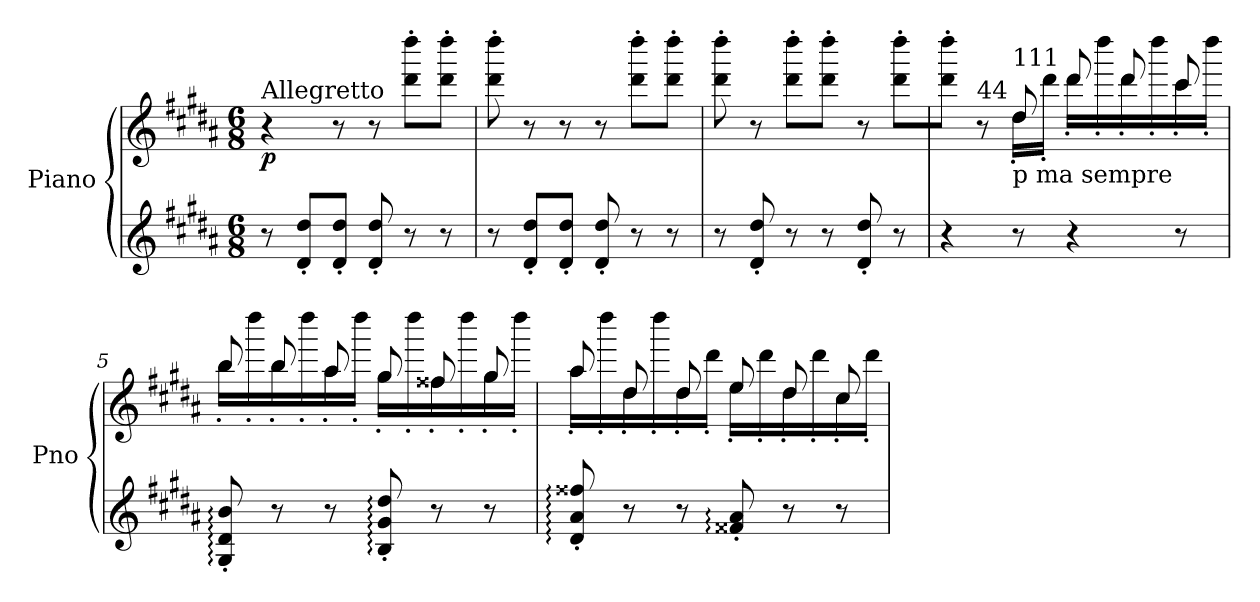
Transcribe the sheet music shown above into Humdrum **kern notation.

**kern	**kern	**dynam
*part1	*part1	*part1
*staff2	*staff1	*staff1/2
*I"Piano	*	*
*I'Pno	*	*
*	*clefG2	*
*k[f#c#g#d#a#]	*k[f#c#g#d#a#]	*
*B:	*B:	*
*M6/8	*M6/8	*
=1	=1	=1
!	!LO:TX:a:t=Allegretto	!
!	!	!LO:DY:b
8r	4r	p
8d#/' 8dd#/'L	.	.
8d#/' 8dd#/'J	8r	.
8d#/' 8dd#/'	8r	.
8r	8ddd#\' 8dddd#\'L	.
8r	8ddd#\' 8dddd#\'J	.
=2	=2	=2
8r	8ddd#\' 8dddd#\'	.
8d#/' 8dd#/'L	8r	.
8d#/' 8dd#/'J	8r	.
8d#/' 8dd#/'	8r	.
8r	8ddd#\' 8dddd#\'L	.
8r	8ddd#\' 8dddd#\'J	.
=3	=3	=3
8r	8ddd#\' 8dddd#\'	.
8d#/' 8dd#/'	8r	.
8r	8ddd#\' 8dddd#\'L	.
8r	8ddd#\' 8dddd#\'J	.
8d#/' 8dd#/'	8r	.
8r	8ddd#\' 8dddd#\'L	.
=4	=4	=4
*	*^	*
4r	8ddd#\' 8dddd#\'J	4ryy	.
!	!LO:TX:a:t=44	!	!
.	8r	.	.
!	!LO:TX:b:t=p ma sempre	!	!
!	!LO:TX:a:t=111	!	!
8r	8dd#/	16dd#'\LL	.
.	.	16ddd#'\JJ	.
4r	8ddd#/	16ddd#'\LL	.
.	.	16dddd#'\	.
.	8ddd#/	16ddd#'\	.
.	.	16dddd#'\	.
8r	8ccc#/	16ccc#'\	.
.	.	16dddd#'\JJ	.
!!LO:LB:g=z	!!
=5	=5	=5	=5
8G#/:' 8d#/:' 8b/:'	8bb/	16bb'\LL	.
.	.	16dddd#'\	.
8r	8bb/	16bb'\	.
.	.	16dddd#'\	.
8r	8aa#/	16aa#'\	.
.	.	16dddd#'\JJ	.
8B/:' 8g#/:' 8dd#/:'	8gg#/	16gg#'\LL	.
.	.	16dddd#'\	.
8r	8ff##X/	16ff##'\	.
.	.	16dddd#'\	.
8r	8gg#/	16gg#'\	.
.	.	16dddd#'\JJ	.
=6	=6	=6	=6
8d#/:' 8a#/:' 8ff##X/:'	8aa#/	16aa#'\LL	.
.	.	16dddd#'\	.
8r	8dd#/	16dd#'\	.
.	.	16dddd#'\	.
8r	8dd#/	16dd#'\	.
.	.	16ddd#'\JJ	.
8f##X/:' 8a#/:'	8ee/	16ee'\LL	.
.	.	16ddd#'\	.
8r	8dd#/	16dd#'\	.
.	.	16ddd#'\	.
8r	8cc#/	16cc#'\	.
.	.	16ddd#'\JJ	.
*	*v	*v	*
=	=	=
*-	*-	*-
